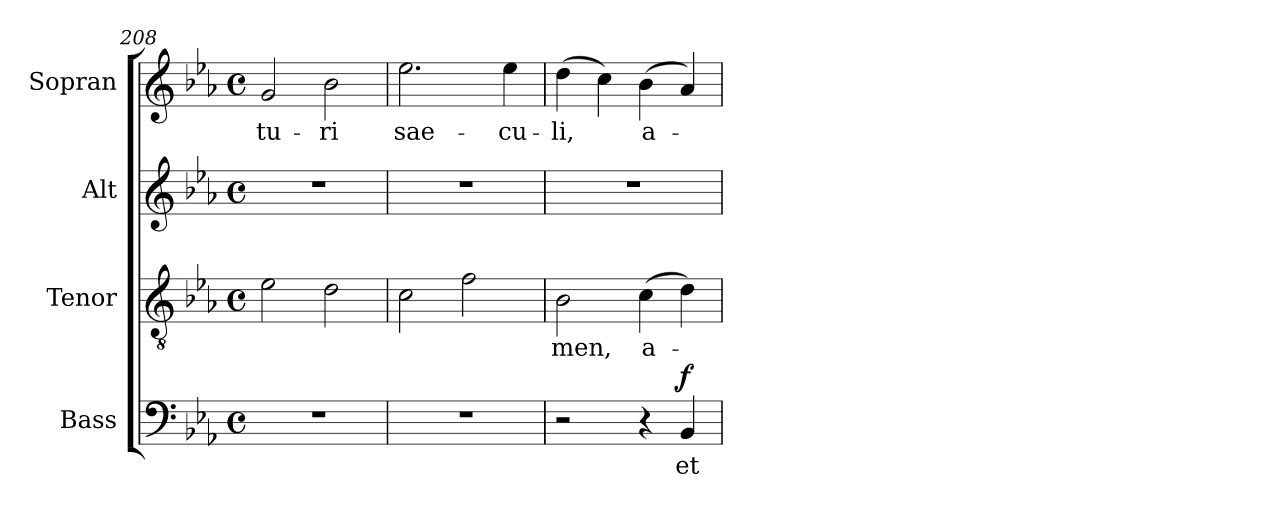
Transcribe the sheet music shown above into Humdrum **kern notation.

**kern	**text	**dynam	**kern	**text	**kern	**kern	**text
*part4	*part4	*part4	*part3	*part3	*part2	*part1	*part1
*staff4	*staff4	*staff4	*staff3	*staff3	*staff2	*staff1	*staff1
*I"Bass	*	*	*I"Tenor	*	*I"Alt	*I"Sopran	*
*I'B.	*	*	*I'T.	*	*I'A.	*I'S.	*
*clefF4	*	*	*clefGv2	*	*clefG2	*clefG2	*
*k[b-e-a-]	*	*	*k[b-e-a-]	*	*k[b-e-a-]	*k[b-e-a-]	*
*E-:	*	*	*E-:	*	*E-:	*E-:	*
*M4/4	*	*	*M4/4	*	*M4/4	*M4/4	*
*met(c)	*	*	*met(c)	*	*met(c)	*met(c)	*
=208	=208	=208	=208	=208	=208	=208	=208
!	!	!	!	!	!	!	!LO:LY:b
1r	.	.	2e-\	.	1r	2g/	-tu-
!	!	!	!	!	!	!	!LO:LY:b
.	.	.	2d\	.	.	2b-\	-ri
=209	=209	=209	=209	=209	=209	=209	=209
!	!	!	!	!	!	!	!LO:LY:b
1r	.	.	2c\	.	1r	2.ee-\	sae-
.	.	.	2f\	.	.	.	.
!	!	!	!	!	!	!	!LO:LY:b
.	.	.	.	.	.	4ee-\	-cu-
=210	=210	=210	=210	=210	=210	=210	=210
!	!	!	!	!LO:LY:b	!	!	!LO:LY:b
2r	.	.	2B-\	-men,	1r	(>4dd\	-li,
.	.	.	.	.	.	4cc\)	.
!	!	!	!	!LO:LY:b	!	!	!LO:LY:b
4r	.	.	(>4c\	a-	.	(>4b-\	a-
!	!LO:LY:b	!LO:DY:a	!	!	!	!	!
4BB-/	et	f	4d\)	.	.	4a-/)	.
=	=	=	=	=	=	=	=
*-	*-	*-	*-	*-	*-	*-	*-
